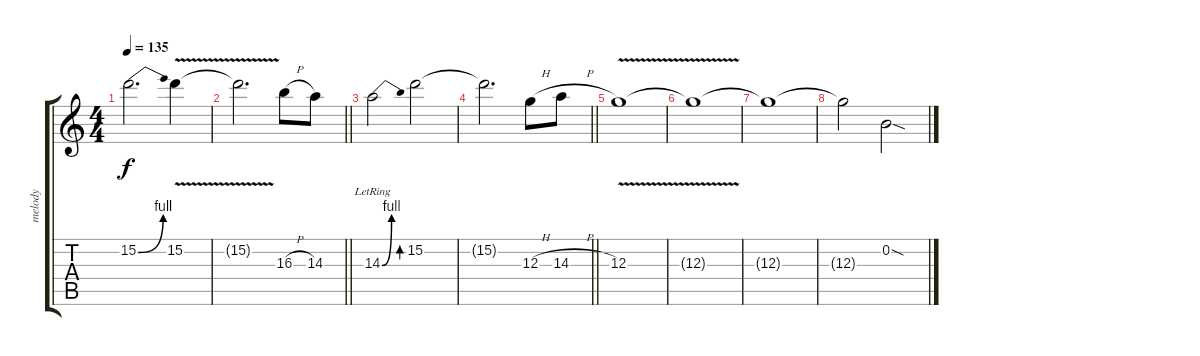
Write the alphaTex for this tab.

\track ("melody" "melody") {instrument distortionguitar}
\staff {score tabs}
\tuning (E4 B3 G3 D3 A2 E2) {hide}
\ts (4 4)
\tempo 135
\clef g2
\ks c
15.2{be (bend 0 0 60 4)}.2{d dy f} 15.2{v}.4 |
\barLineRight lightlight
15.2{t}.2{d} 16.3{h}.8 14.3.8 |
14.3{be (bend 0 0 60 4) lr}.2 15.2.2{bd 480} |
\barLineRight lightlight
15.2{t}.2{d} 12.3{h}.8 14.3{h}.8 |
12.3{v}.1 |
12.3{t}.1 |
12.3{t}.1 |
12.3{t}.2 0.2{sod}.2
